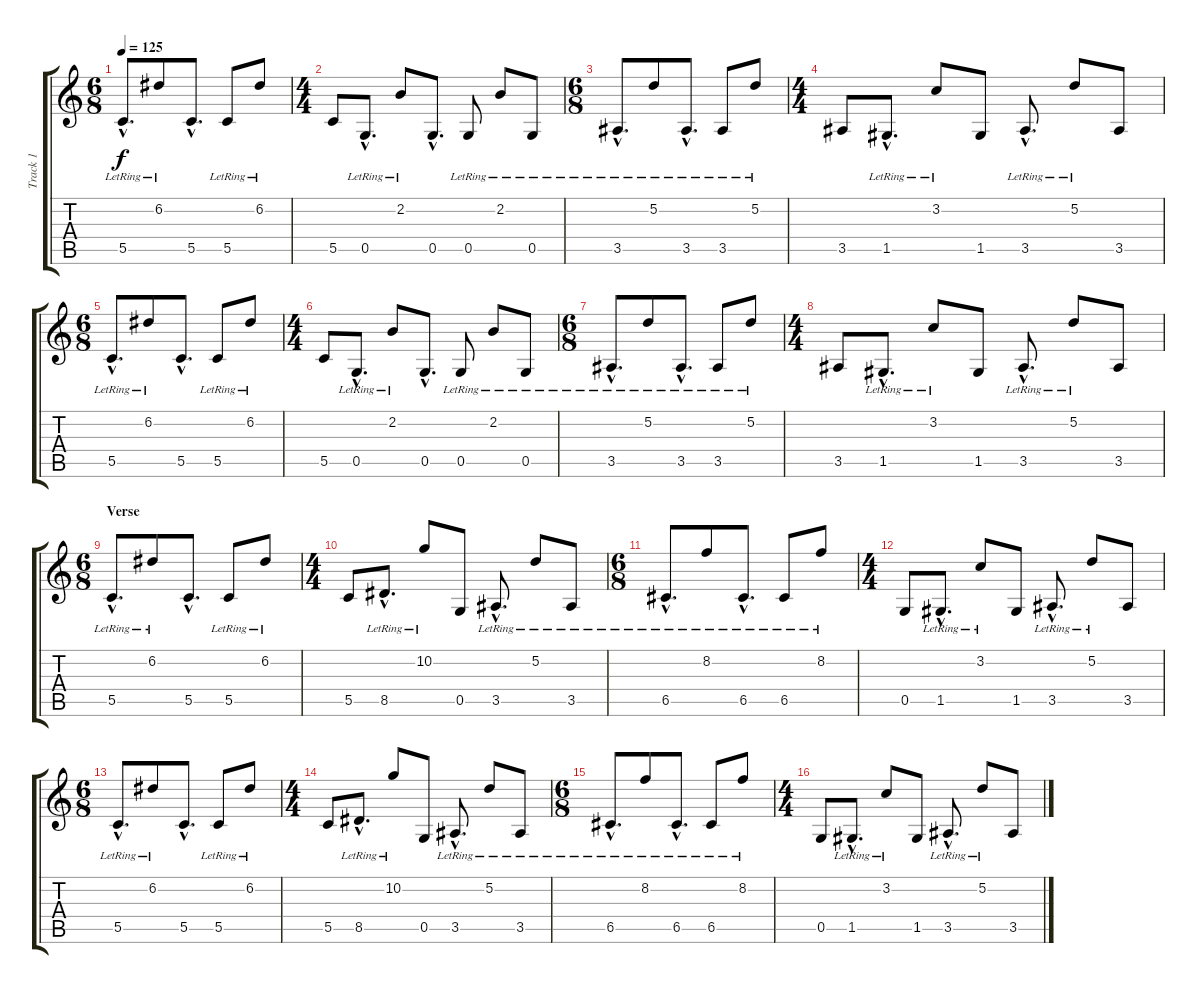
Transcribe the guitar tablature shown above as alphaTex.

\track ("Track 1" "Track 1") {instrument acousticguitarsteel}
\staff {score tabs}
\tuning (D4 A3 F3 C3 G2 C2) {hide}
\ts (6 8)
\tempo 125
\clef g2
\ks c
5.5{hac lr}.8{d dy f} 6.2{lr}.8 5.5{hac}.8{d} 5.5{lr}.8 6.2{lr}.8 |
\ts (4 4)
5.5.8 0.5{hac lr}.8{d} 2.2{lr}.8 0.5{hac}.8{d} 0.5{lr}.8 2.2{lr}.8 0.5{lr}.8 |
\ts (6 8)
3.5{hac lr}.8{d} 5.2{lr}.8 3.5{hac lr}.8{d} 3.5{lr}.8 5.2{lr}.8 |
\ts (4 4)
3.5.8 1.5{hac lr}.8{d} 3.2{lr}.8 1.5.8 3.5{hac lr}.8{d} 5.2{lr}.8 3.5.8 |
\ts (6 8)
5.5{hac lr}.8{d} 6.2{lr}.8 5.5{hac}.8{d} 5.5{lr}.8 6.2{lr}.8 |
\ts (4 4)
5.5.8 0.5{hac lr}.8{d} 2.2{lr}.8 0.5{hac}.8{d} 0.5{lr}.8 2.2{lr}.8 0.5{lr}.8 |
\ts (6 8)
3.5{hac lr}.8{d} 5.2{lr}.8 3.5{hac lr}.8{d} 3.5{lr}.8 5.2{lr}.8 |
\ts (4 4)
3.5.8 1.5{hac lr}.8{d} 3.2{lr}.8 1.5.8 3.5{hac lr}.8{d} 5.2{lr}.8 3.5.8 |
\ts (6 8)
\section ("" "Verse")
5.5{hac lr}.8{d} 6.2{lr}.8 5.5{hac}.8{d} 5.5{lr}.8 6.2{lr}.8 |
\ts (4 4)
5.5.8 8.5{hac lr}.8{d} 10.2{lr}.8 0.5.8 3.5{hac lr}.8{d} 5.2{lr}.8 3.5{lr}.8 |
\ts (6 8)
6.5{hac lr}.8{d} 8.2{lr}.8 6.5{hac lr}.8{d} 6.5{lr}.8 8.2{lr}.8 |
\ts (4 4)
0.5.8 1.5{hac lr}.8{d} 3.2{lr}.8 1.5.8 3.5{hac lr}.8{d} 5.2{lr}.8 3.5.8 |
\ts (6 8)
5.5{hac lr}.8{d} 6.2{lr}.8 5.5{hac}.8{d} 5.5{lr}.8 6.2{lr}.8 |
\ts (4 4)
5.5.8 8.5{hac lr}.8{d} 10.2{lr}.8 0.5.8 3.5{hac lr}.8{d} 5.2{lr}.8 3.5{lr}.8 |
\ts (6 8)
6.5{hac lr}.8{d} 8.2{lr}.8 6.5{hac lr}.8{d} 6.5{lr}.8 8.2{lr}.8 |
\ts (4 4)
0.5.8 1.5{hac lr}.8{d} 3.2{lr}.8 1.5.8 3.5{hac lr}.8{d} 5.2{lr}.8 3.5.8
